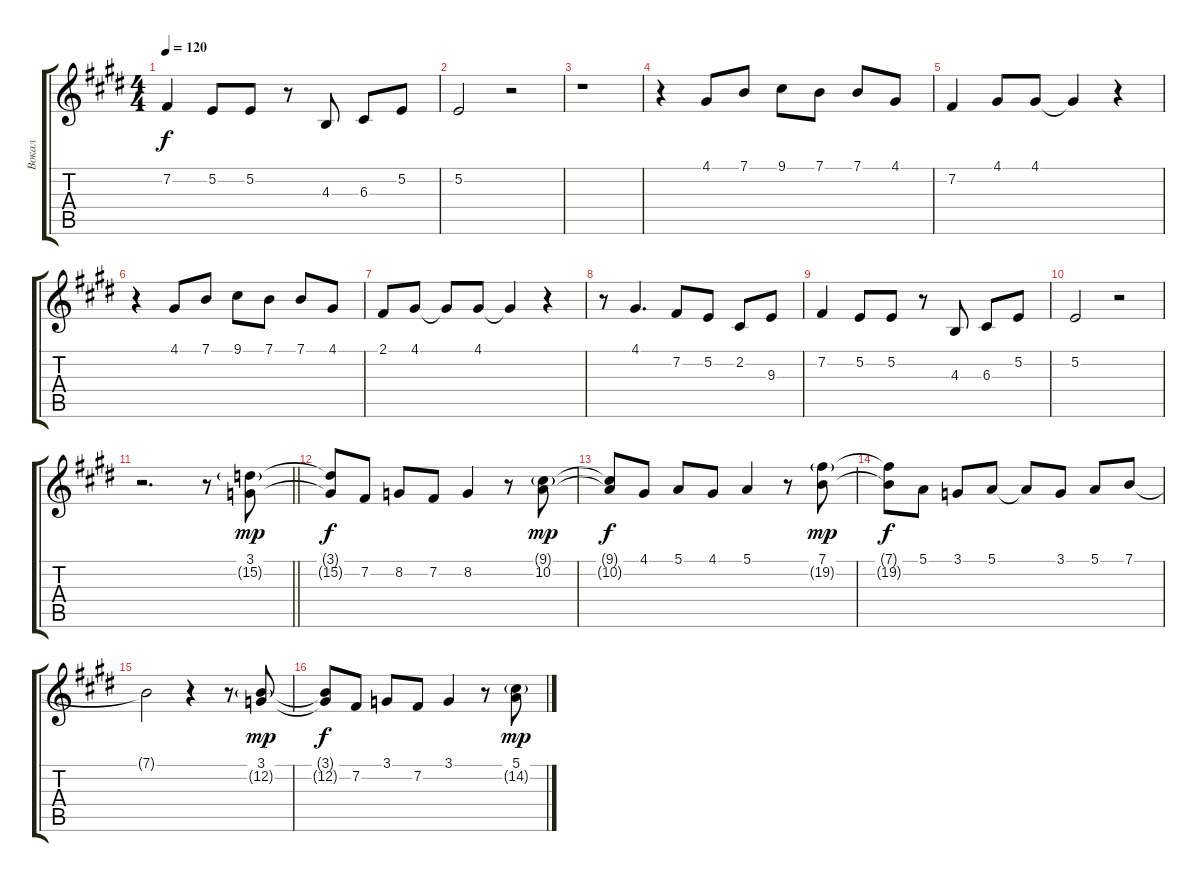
\track ("Вокал" "Вокал") {instrument oboe}
\staff {score tabs}
\tuning (E4 B3 G3 D3 A2 E2) {hide}
\ts (4 4)
\tempo 120
\clef g2
\ks e
7.2.4{dy f} 5.2.8 5.2.8 r.8 4.3.8 6.3.8 5.2.8 |
5.2.2 r.2 |
r.1 |
r.4 4.1.8 7.1.8 9.1.8 7.1.8 7.1.8 4.1.8 |
7.2.4 4.1.8 4.1.8 4.1{t}.4 r.4 |
r.4 4.1.8 7.1.8 9.1.8 7.1.8 7.1.8 4.1.8 |
2.1.8 4.1.8 4.1{t}.8 4.1.8 4.1{t}.4 r.4 |
r.8 4.1.4{d} 7.2.8 5.2.8 2.2.8 9.3.8 |
7.2.4 5.2.8 5.2.8 r.8 4.3.8 6.3.8 5.2.8 |
5.2.2 r.2 |
\barLineRight lightlight
r.2{d} r.8 (3.1 15.2{g}).8{dy mp} |
(3.1{t} 15.2{t}).8{dy f} 7.2.8 8.2.8 7.2.8 8.2.4 r.8 (9.1{g} 10.2).8{dy mp} |
(9.1{t} 10.2{t}).8{dy f} 4.1.8 5.1.8 4.1.8 5.1.4 r.8 (7.1 19.2{g}).8{dy mp} |
(7.1{t} 19.2{t}).8{dy f} 5.1.8 3.1.8 5.1.8 5.1{t}.8 3.1.8 5.1.8 7.1.8 |
7.1{t}.2 r.4 r.8 (3.1 12.2{g}).8{dy mp} |
(3.1{t} 12.2{t}).8{dy f} 7.2.8 3.1.8 7.2.8 3.1.4 r.8 (5.1 14.2{g}).8{dy mp}
